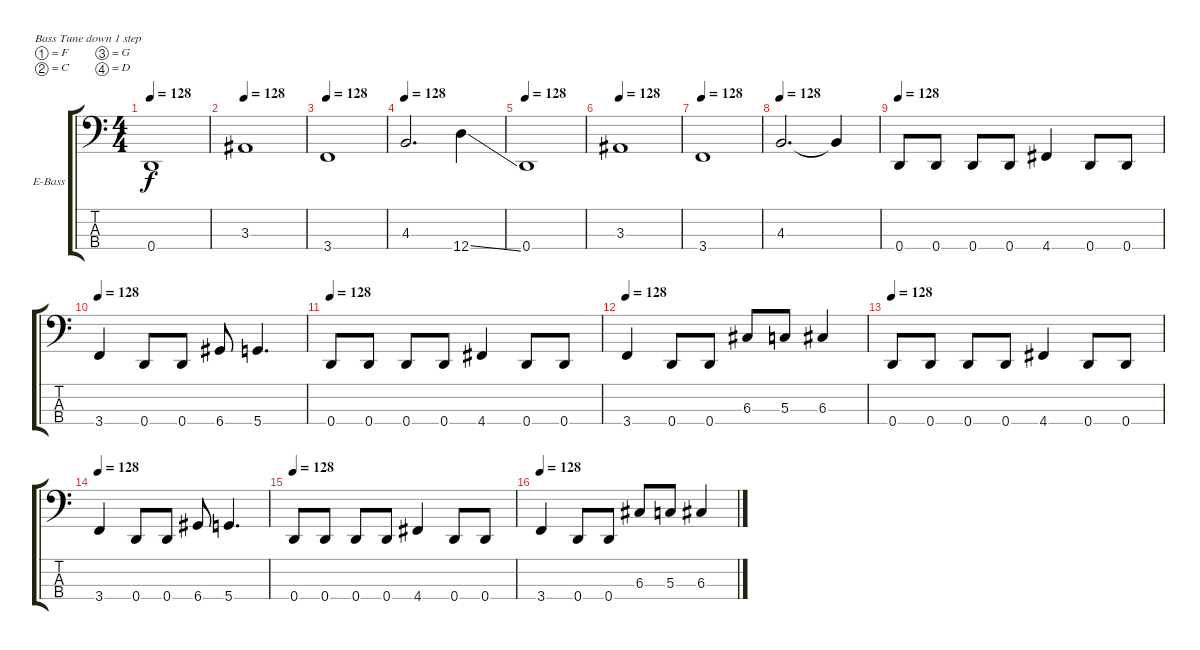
\bracketExtendMode groupsimilarinstruments
\firstSystemTrackNameOrientation horizontal
\otherSystemsTrackNameOrientation horizontal
\track ("Bass" "E-Bass") {instrument electricbasspick}
\staff {score tabs}
\tuning (F2 C2 G1 D1)
\ts (4 4)
\tempo 128
\clef f4
\ks c
0.4.1{dy f} |
\tempo 128
3.3.1 |
\tempo 128
3.4.1 |
\tempo 128
4.3.2{d} 12.4{ss}.4 |
\tempo 128
0.4.1 |
\tempo 128
3.3.1 |
\tempo 128
3.4.1 |
\tempo 128
4.3.2{d} 4.3{t}.4 |
\tempo 128
0.4.8 0.4.8 0.4.8 0.4.8 4.4.4 0.4.8 0.4.8 |
\tempo 128
3.4.4 0.4.8 0.4.8 6.4.8 5.4.4{d} |
\tempo 128
0.4.8 0.4.8 0.4.8 0.4.8 4.4.4 0.4.8 0.4.8 |
\tempo 128
3.4.4 0.4.8 0.4.8 6.3.8 5.3.8 6.3.4 |
\tempo 128
0.4.8 0.4.8 0.4.8 0.4.8 4.4.4 0.4.8 0.4.8 |
\tempo 128
3.4.4 0.4.8 0.4.8 6.4.8 5.4.4{d} |
\tempo 128
0.4.8 0.4.8 0.4.8 0.4.8 4.4.4 0.4.8 0.4.8 |
\tempo 128
3.4.4 0.4.8 0.4.8 6.3.8 5.3.8 6.3.4
